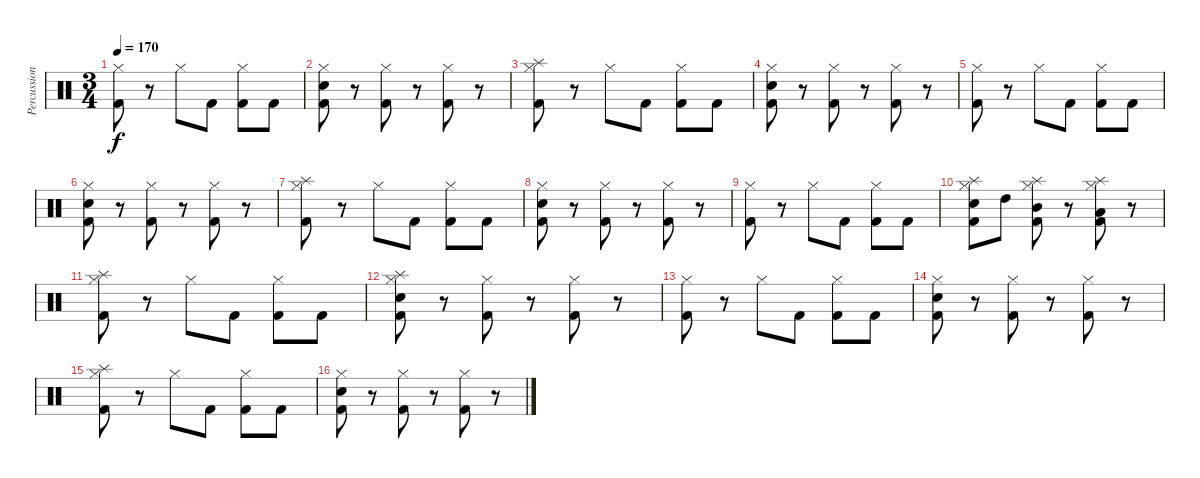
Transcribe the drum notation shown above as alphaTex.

\track ("Percussion" "Percussion") {instrument percussion}
\staff {score}
\articulation defaults
\ts (3 4)
\tempo 170
\clef neutral
\ks c
("Hi-Hat (closed)" "Kick (hit) 2").8{dy f} r.8 "Hi-Hat (closed)".8 "Kick (hit) 2".8 ("Hi-Hat (closed)" "Kick (hit) 2").8 "Kick (hit) 2".8 |
("Hi-Hat (closed)" "Snare (hit) 2" "Kick (hit) 2").8 r.8 ("Hi-Hat (closed)" "Kick (hit) 2").8 r.8 ("Hi-Hat (closed)" "Kick (hit) 2").8 r.8 |
("Splash (hit)" "Hi-Hat (closed)" "Kick (hit) 2").8 r.8 "Hi-Hat (closed)".8 "Kick (hit) 2".8 ("Hi-Hat (closed)" "Kick (hit) 2").8 "Kick (hit) 2".8 |
("Hi-Hat (closed)" "Snare (hit) 2" "Kick (hit) 2").8 r.8 ("Hi-Hat (closed)" "Kick (hit) 2").8 r.8 ("Hi-Hat (closed)" "Kick (hit) 2").8 r.8 |
("Hi-Hat (closed)" "Kick (hit) 2").8 r.8 "Hi-Hat (closed)".8 "Kick (hit) 2".8 ("Hi-Hat (closed)" "Kick (hit) 2").8 "Kick (hit) 2".8 |
("Hi-Hat (closed)" "Snare (hit) 2" "Kick (hit) 2").8 r.8 ("Hi-Hat (closed)" "Kick (hit) 2").8 r.8 ("Hi-Hat (closed)" "Kick (hit) 2").8 r.8 |
("Splash (hit)" "Hi-Hat (closed)" "Kick (hit) 2").8 r.8 "Hi-Hat (closed)".8 "Kick (hit) 2".8 ("Hi-Hat (closed)" "Kick (hit) 2").8 "Kick (hit) 2".8 |
("Hi-Hat (closed)" "Snare (hit) 2" "Kick (hit) 2").8 r.8 ("Hi-Hat (closed)" "Kick (hit) 2").8 r.8 ("Hi-Hat (closed)" "Kick (hit) 2").8 r.8 |
("Hi-Hat (closed)" "Kick (hit) 2").8 r.8 "Hi-Hat (closed)".8 "Kick (hit) 2".8 ("Hi-Hat (closed)" "Kick (hit) 2").8 "Kick (hit) 2".8 |
("Splash (hit)" "Hi-Hat (closed)" "Snare (hit) 2" "Kick (hit) 2").8 "High Tom (hit)".8 ("Splash (hit)" "Hi-Hat (closed)" "Mid Tom (hit)" "Kick (hit) 2").8 r.8 ("Splash (hit)" "Hi-Hat (closed)" "Low Tom (hit)" "Kick (hit) 2").8 r.8 |
("Splash (hit)" "Hi-Hat (closed)" "Kick (hit) 2").8 r.8 "Hi-Hat (closed)".8 "Kick (hit) 2".8 ("Hi-Hat (closed)" "Kick (hit) 2").8 "Kick (hit) 2".8 |
("Splash (hit)" "Hi-Hat (closed)" "Snare (hit) 2" "Kick (hit) 2").8 r.8 ("Hi-Hat (closed)" "Kick (hit) 2").8 r.8 ("Hi-Hat (closed)" "Kick (hit) 2").8 r.8 |
("Hi-Hat (closed)" "Kick (hit) 2").8 r.8 "Hi-Hat (closed)".8 "Kick (hit) 2".8 ("Hi-Hat (closed)" "Kick (hit) 2").8 "Kick (hit) 2".8 |
("Hi-Hat (closed)" "Snare (hit) 2" "Kick (hit) 2").8 r.8 ("Hi-Hat (closed)" "Kick (hit) 2").8 r.8 ("Hi-Hat (closed)" "Kick (hit) 2").8 r.8 |
("Splash (hit)" "Hi-Hat (closed)" "Kick (hit) 2").8 r.8 "Hi-Hat (closed)".8 "Kick (hit) 2".8 ("Hi-Hat (closed)" "Kick (hit) 2").8 "Kick (hit) 2".8 |
("Hi-Hat (closed)" "Snare (hit) 2" "Kick (hit) 2").8 r.8 ("Hi-Hat (closed)" "Kick (hit) 2").8 r.8 ("Hi-Hat (closed)" "Kick (hit) 2").8 r.8
